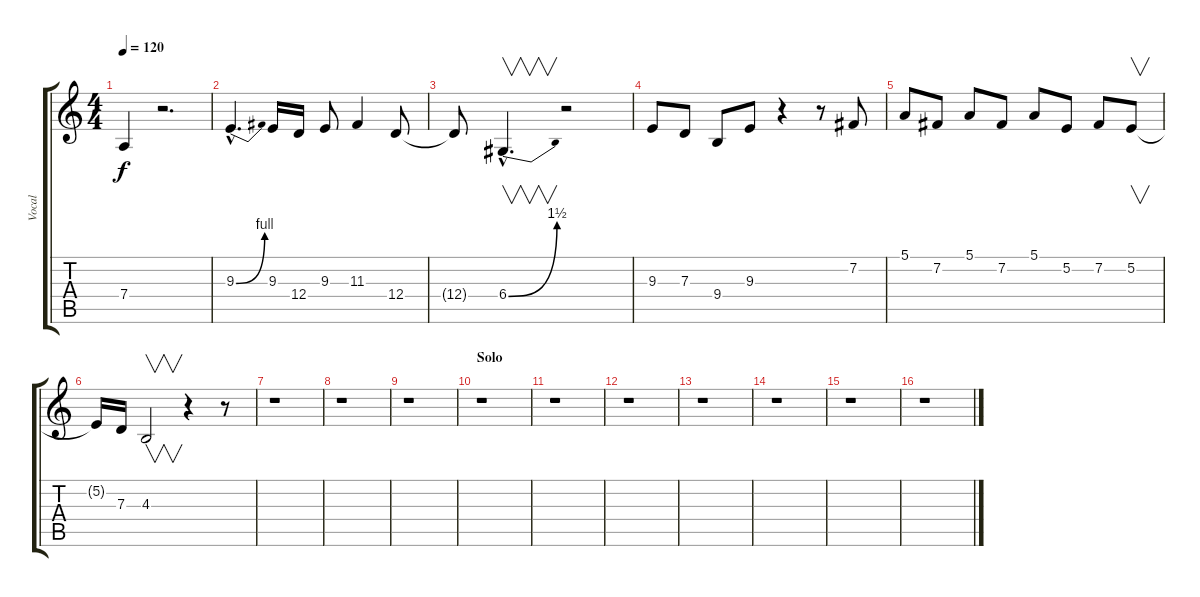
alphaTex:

\track ("Vocal" "Vocal") {instrument lead8bassandlead}
\staff {score tabs}
\tuning (E4 B3 G3 D3 A2 E2) {hide}
\ts (4 4)
\tempo 120
\clef g2
\ks c
7.4{t}.4{dy f} r.2{d} |
9.3{be (bend 0 0 60 4) hac}.4{d} 9.3.16 12.4.16 9.3.8 11.3.4 12.4.8 |
12.4{t}.8 6.4{be (bend 0 0 60 6) hac}.4{v d} r.2 |
9.3.8 7.3.8 9.4.8 9.3.8 r.4 r.8 7.2.8 |
5.1.8 7.2.8 5.1.8 7.2.8 5.1.8 5.2.8 7.2.8 5.2.8{v} |
5.2{t}.16 7.3.16 4.3.2{v} r.4 r.8 |
r.1 |
r.1 |
r.1 |
\section ("" "Solo")
r.1 |
r.1 |
r.1 |
r.1 |
r.1 |
r.1 |
r.1
